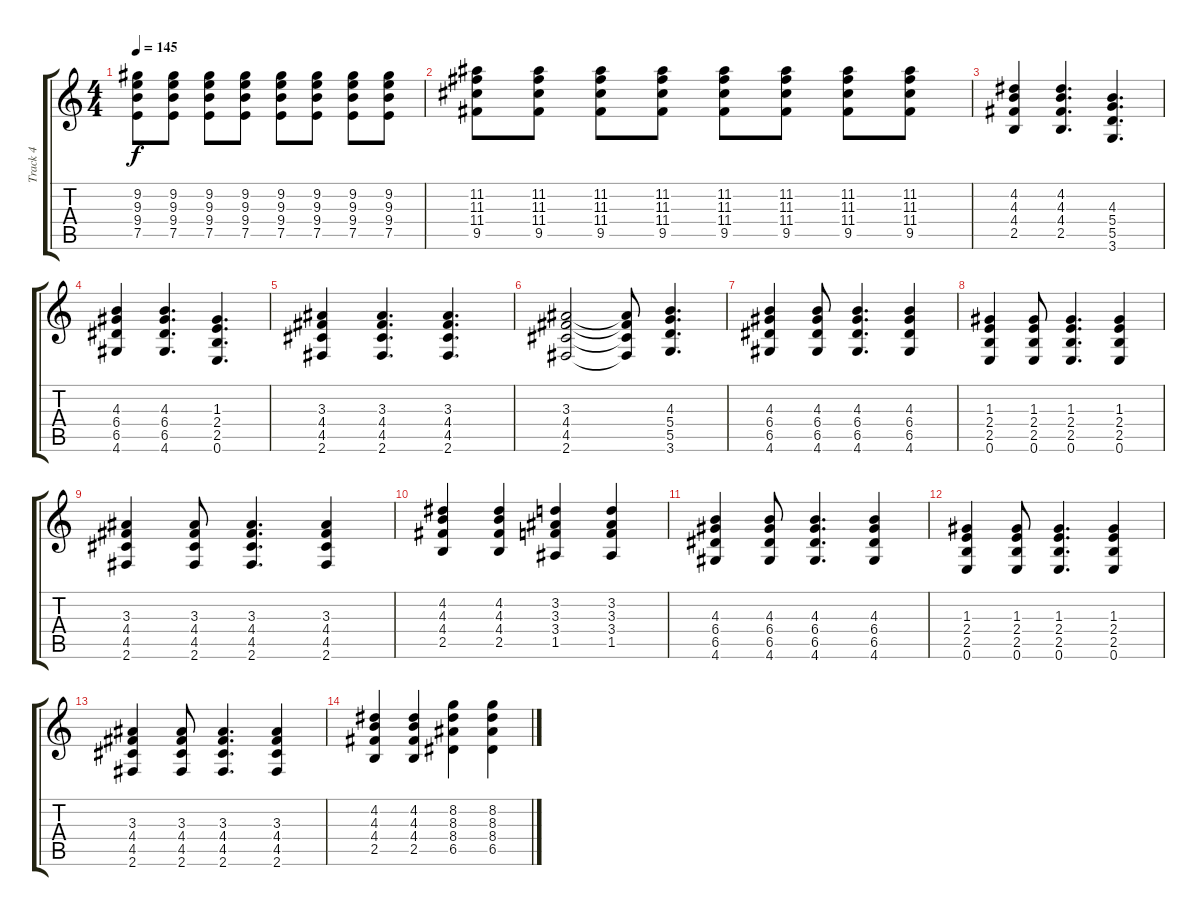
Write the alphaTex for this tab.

\track ("Track 4" "Track 4") {instrument overdrivenguitar}
\staff {score tabs}
\tuning (E4 B3 G3 D3 A2 E2) {hide}
\ts (4 4)
\tempo 145
\clef g2
\ks c
(9.2 9.3 9.4 7.5).8{dy f} (9.2 9.3 9.4 7.5).8 (9.2 9.3 9.4 7.5).8 (9.2 9.3 9.4 7.5).8 (9.2 9.3 9.4 7.5).8 (9.2 9.3 9.4 7.5).8 (9.2 9.3 9.4 7.5).8 (9.2 9.3 9.4 7.5).8 |
(11.2 11.3 11.4 9.5).8 (11.2 11.3 11.4 9.5).8 (11.2 11.3 11.4 9.5).8 (11.2 11.3 11.4 9.5).8 (11.2 11.3 11.4 9.5).8 (11.2 11.3 11.4 9.5).8 (11.2 11.3 11.4 9.5).8 (11.2 11.3 11.4 9.5).8 |
(4.2 4.3 4.4 2.5).4 (4.2 4.3 4.4 2.5).4{d} (4.3 5.4 5.5 3.6).4{d} |
(4.3 6.4 6.5 4.6).4 (4.3 6.4 6.5 4.6).4{d} (1.3 2.4 2.5 0.6).4{d} |
(3.3 4.4 4.5 2.6).4 (3.3 4.4 4.5 2.6).4{d} (3.3 4.4 4.5 2.6).4{d} |
(3.3 4.4 4.5 2.6).2 (3.3{t} 4.4{t} 4.5{t} 2.6{t}).8 (4.3 5.4 5.5 3.6).4{d} |
(4.3 6.4 6.5 4.6).4 (4.3 6.4 6.5 4.6).8 (4.3 6.4 6.5 4.6).4{d} (4.3 6.4 6.5 4.6).4 |
(1.3 2.4 2.5 0.6).4 (1.3 2.4 2.5 0.6).8 (1.3 2.4 2.5 0.6).4{d} (1.3 2.4 2.5 0.6).4 |
(3.3 4.4 4.5 2.6).4 (3.3 4.4 4.5 2.6).8 (3.3 4.4 4.5 2.6).4{d} (3.3 4.4 4.5 2.6).4 |
(4.2 4.3 4.4 2.5).4 (4.2 4.3 4.4 2.5).4 (3.2 3.3 3.4 1.5).4 (3.2 3.3 3.4 1.5).4 |
(4.3 6.4 6.5 4.6).4 (4.3 6.4 6.5 4.6).8 (4.3 6.4 6.5 4.6).4{d} (4.3 6.4 6.5 4.6).4 |
(1.3 2.4 2.5 0.6).4 (1.3 2.4 2.5 0.6).8 (1.3 2.4 2.5 0.6).4{d} (1.3 2.4 2.5 0.6).4 |
(3.3 4.4 4.5 2.6).4 (3.3 4.4 4.5 2.6).8 (3.3 4.4 4.5 2.6).4{d} (3.3 4.4 4.5 2.6).4 |
(4.2 4.3 4.4 2.5).4 (4.2 4.3 4.4 2.5).4 (8.2 8.3 8.4 6.5).4 (8.2 8.3 8.4 6.5).4
